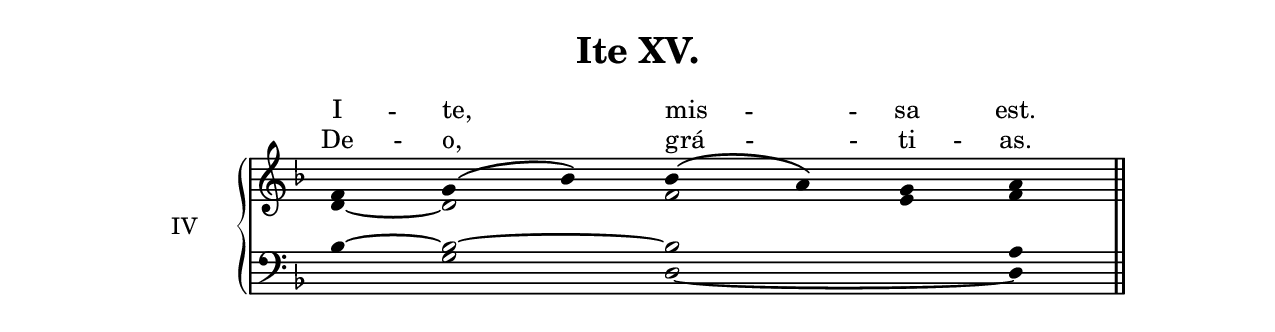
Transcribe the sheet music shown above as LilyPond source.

\version "2.18"
\include "gregorian.ly"
\include "noh2.ily"

%Page reference: page v.88
%(volume.page)

global = {
 \key a \phrygian
 \cadenzaOn 
 \override Glissando #'thickness = #2.0
}

\header {
  title = \markup \center-column {"Ite XV." \vspace #1 }
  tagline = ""
  composer = ""
}

\paper {
 #(include-special-characters)
  oddHeaderMarkup = \markup \fill-line {
    \line {}
    \center-column {
      \on-the-fly #first-page     " "
      \on-the-fly #not-first-page ""
    }
    \line { \on-the-fly #print-page-number-check-first \fromproperty #'page:page-number-string }
  }
  evenHeaderMarkup = \markup \fill-line {
    \line { \on-the-fly #print-page-number-check-first \fromproperty #'page:page-number-string }
    \center-column { "" }
    \line {}
  }
}

chantTextA = \lyricmode {
I -- te, mis -- sa est. }
chantTextB = \lyricmode {
De -- o, grá -- ti -- as. }

chantMusic = {
\tieDown   f'4 g'4 ( bes'4) bes'4 ( a'4) g'4 a'4 \finalis

}

altoMusic = {
d'4 ~ d'2 f'2 e'4 f'4 \finalis
}

tenorMusic = {
bes4 ~ bes2 ~ bes2*3/2 a4 \finalis
}

bassMusic = {
r4 g2 d2*3/2 ~ d4 \finalis
}

voiceLines = {
\voiceLineStyle


}

\score{
  <<
    \new GrandStaff <<
      \set GrandStaff.autoBeaming = ##f
      \set GrandStaff.instrumentName = \markup \center-column {
        "IV"
      }
      \new Staff = up <<
        \new Voice = "chant" {
          \voiceOne \global \chantMusic
        }
        \new Voice {
          \voiceTwo \global \altoMusic
        }
      >>

      \new Staff = down <<
        \clef bass
        \new Voice {
          \voiceOne \global \tenorMusic
        }
        \new Voice {
          \voiceTwo \global \bassMusic
        }
	\new Voice {
        \voiceThree \global \voiceLines
        }
      >>
    >>
    \new Lyrics \lyricsto chant {
      \chantTextA
    }
    \new Lyrics \lyricsto chant {
      \chantTextB
    }
  >>
  \layout{
  }
  \midi{
    \tempo 4 = 125
  }
}
